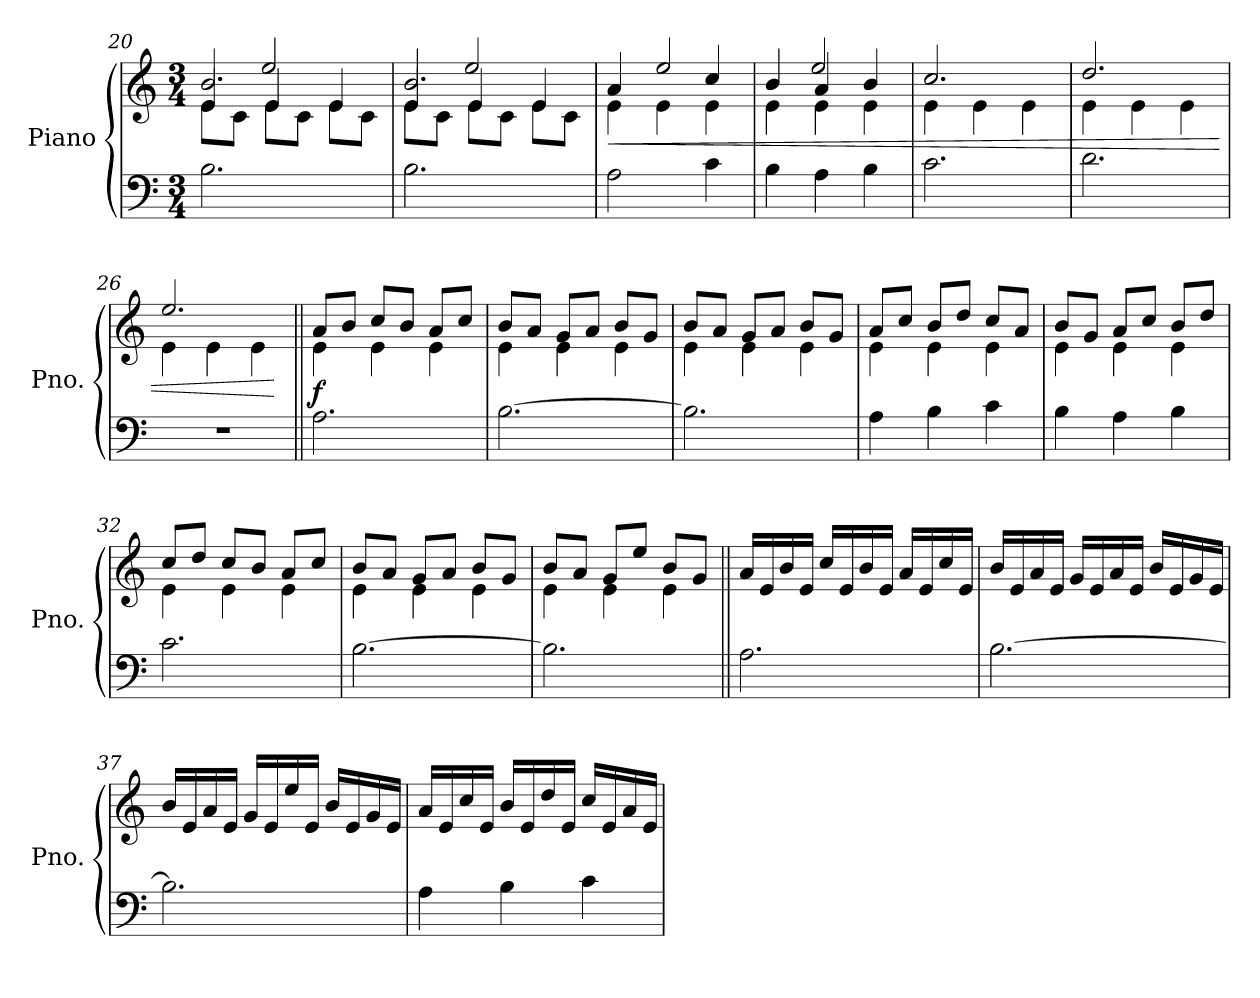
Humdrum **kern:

**kern	**kern	**dynam
*part1	*part1	*part1
*staff2	*staff1	*staff1/2
*I"Piano	*	*
*I'Pno.	*	*
*clefF4	*clefG2	*
*k[]	*k[]	*
*M3/4	*M3/4	*
=20	=20	=20
*	*^	*
*	*	*^	*
*	*	*	*^	*
2.B\	2.b/	8e\L	4e/	4ryy	.
.	.	8c\J	.	.	.
.	.	8e\L	4e/	2ee/	.
.	.	8c\J	.	.	.
.	.	8e\L	4e/	.	.
.	.	8c\J	.	.	.
=21	=21	=21	=21	=21	=21
2.B\	2.b/	8e\L	4e/	4ryy	.
.	.	8c\J	.	.	.
.	.	8e\L	4e/	2ee/	.
.	.	8c\J	.	.	.
.	.	8e\L	4e/	.	.
.	.	8c\J	.	.	.
*	*	*v	*v	*v	*
=22	=22	=22	=22
!	!	!	!LO:HP:b
*	*	*^	*
2A\	4a/	4e\	4ryy	<
.	4ryy	4e\	2ee/	.
4c\	4cc/	4e\	.	.
=23	=23	=23	=23	=23
4B\	4b/	4e\	4ryy	.
4A\	4a/	4e\	2ee/	.
4B\	4b/	4e\	.	.
*	*	*v	*v	*
=24	=24	=24	=24
2.c\	2.cc/	4e\	.
.	.	4e\	.
.	.	4e\	.
=25	=25	=25	=25
2.d\	2.dd/	4e\	.
.	.	4e\	.
.	.	4e\	.
=26	=26	=26	=26
2.r	2.ee/	4e\	.
.	.	4e\	.
.	.	4e\	.
*	*v	*v	*
.	.	[
!!LO:LB:g=z
=27||	=27||	=27||
*	*^	*
!	!	!	!LO:DY:b
2.A\	8a/L	4e\	f
.	8b/J	.	.
.	8cc/L	4e\	.
.	8b/J	.	.
.	8a/L	4e\	.
.	8cc/J	.	.
=28	=28	=28	=28
[2.B\	8b/L	4e\	.
.	8a/J	.	.
.	8g/L	4e\	.
.	8a/J	.	.
.	8b/L	4e\	.
.	8g/J	.	.
=29	=29	=29	=29
2.B\]	8b/L	4e\	.
.	8a/J	.	.
.	8g/L	4e\	.
.	8a/J	.	.
.	8b/L	4e\	.
.	8g/J	.	.
=30	=30	=30	=30
4A\	8a/L	4e\	.
.	8cc/J	.	.
4B\	8b/L	4e\	.
.	8dd/J	.	.
4c\	8cc/L	4e\	.
.	8a/J	.	.
=31	=31	=31	=31
4B\	8b/L	4e\	.
.	8g/J	.	.
4A\	8a/L	4e\	.
.	8cc/J	.	.
4B\	8b/L	4e\	.
.	8dd/J	.	.
=32	=32	=32	=32
2.c\	8cc/L	4e\	.
.	8dd/J	.	.
.	8cc/L	4e\	.
.	8b/J	.	.
.	8a/L	4e\	.
.	8cc/J	.	.
=33	=33	=33	=33
[2.B\	8b/L	4e\	.
.	8a/J	.	.
.	8g/L	4e\	.
.	8a/J	.	.
.	8b/L	4e\	.
.	8g/J	.	.
!!LO:PB:g=z	!!
=34	=34	=34	=34
2.B\]	8b/L	4e\	.
.	8a/J	.	.
.	8g/L	4e\	.
.	8ee/J	.	.
.	8b/L	4e\	.
.	8g/J	.	.
*	*v	*v	*
=35||	=35||	=35||
2.A\	16a/LL	.
.	16e/	.
.	16b/	.
.	16e/JJ	.
.	16cc/LL	.
.	16e/	.
.	16b/	.
.	16e/JJ	.
.	16a/LL	.
.	16e/	.
.	16cc/	.
.	16e/JJ	.
=36	=36	=36
[2.B\	16b/LL	.
.	16e/	.
.	16a/	.
.	16e/JJ	.
.	16g/LL	.
.	16e/	.
.	16a/	.
.	16e/JJ	.
.	16b/LL	.
.	16e/	.
.	16g/	.
.	16e/JJ	.
=37	=37	=37
2.B\]	16b/LL	.
.	16e/	.
.	16a/	.
.	16e/JJ	.
.	16g/LL	.
.	16e/	.
.	16ee/	.
.	16e/JJ	.
.	16b/LL	.
.	16e/	.
.	16g/	.
.	16e/JJ	.
!!LO:LB:g=z
=38	=38	=38
4A\	16a/LL	.
.	16e/	.
.	16cc/	.
.	16e/JJ	.
4B\	16b/LL	.
.	16e/	.
.	16dd/	.
.	16e/JJ	.
4c\	16cc/LL	.
.	16e/	.
.	16a/	.
.	16e/JJ	.
=	=	=
*-	*-	*-
